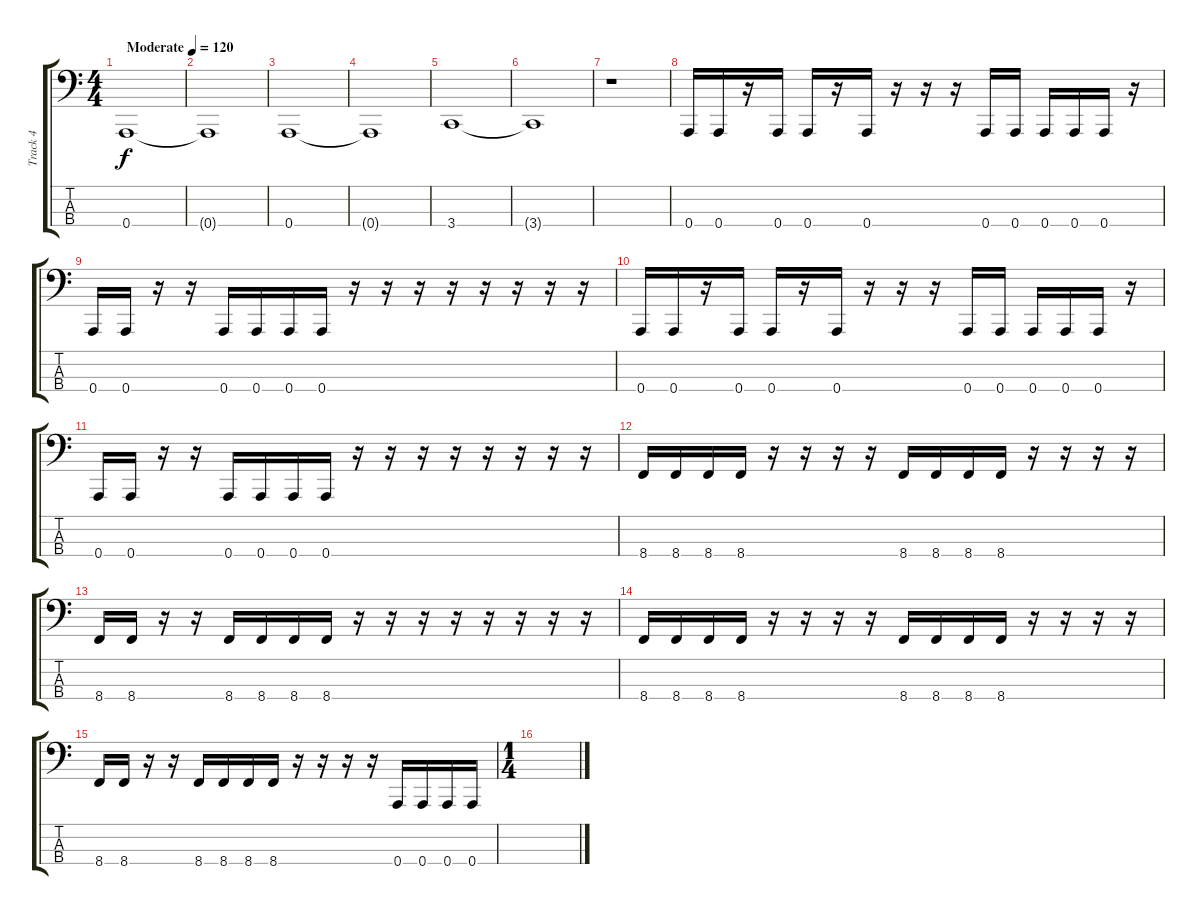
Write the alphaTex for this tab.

\track ("Track 4" "Track 4") {instrument electricbassfinger}
\staff {score tabs}
\tuning (D2 A1 E1 A0) {hide}
\ts (4 4)
\tempo (120 "Moderate")
\clef f4
\ks c
0.4.1{dy f instrument electricbassfinger} |
0.4{t}.1 |
0.4.1 |
0.4{t}.1 |
3.4.1 |
3.4{t}.1 |
r.1 |
0.4.16 0.4.16 r.16 0.4.16 0.4.16 r.16 0.4.16 r.16 r.16 r.16 0.4.16 0.4.16 0.4.16 0.4.16 0.4.16 r.16 |
0.4.16 0.4.16 r.16 r.16 0.4.16 0.4.16 0.4.16 0.4.16 r.16 r.16 r.16 r.16 r.16 r.16 r.16 r.16 |
0.4.16 0.4.16 r.16 0.4.16 0.4.16 r.16 0.4.16 r.16 r.16 r.16 0.4.16 0.4.16 0.4.16 0.4.16 0.4.16 r.16 |
0.4.16 0.4.16 r.16 r.16 0.4.16 0.4.16 0.4.16 0.4.16 r.16 r.16 r.16 r.16 r.16 r.16 r.16 r.16 |
8.4.16 8.4.16 8.4.16 8.4.16 r.16 r.16 r.16 r.16 8.4.16 8.4.16 8.4.16 8.4.16 r.16 r.16 r.16 r.16 |
8.4.16 8.4.16 r.16 r.16 8.4.16 8.4.16 8.4.16 8.4.16 r.16 r.16 r.16 r.16 r.16 r.16 r.16 r.16 |
8.4.16 8.4.16 8.4.16 8.4.16 r.16 r.16 r.16 r.16 8.4.16 8.4.16 8.4.16 8.4.16 r.16 r.16 r.16 r.16 |
8.4.16 8.4.16 r.16 r.16 8.4.16 8.4.16 8.4.16 8.4.16 r.16 r.16 r.16 r.16 0.4.16 0.4.16 0.4.16 0.4.16 |
\ts (1 4)
